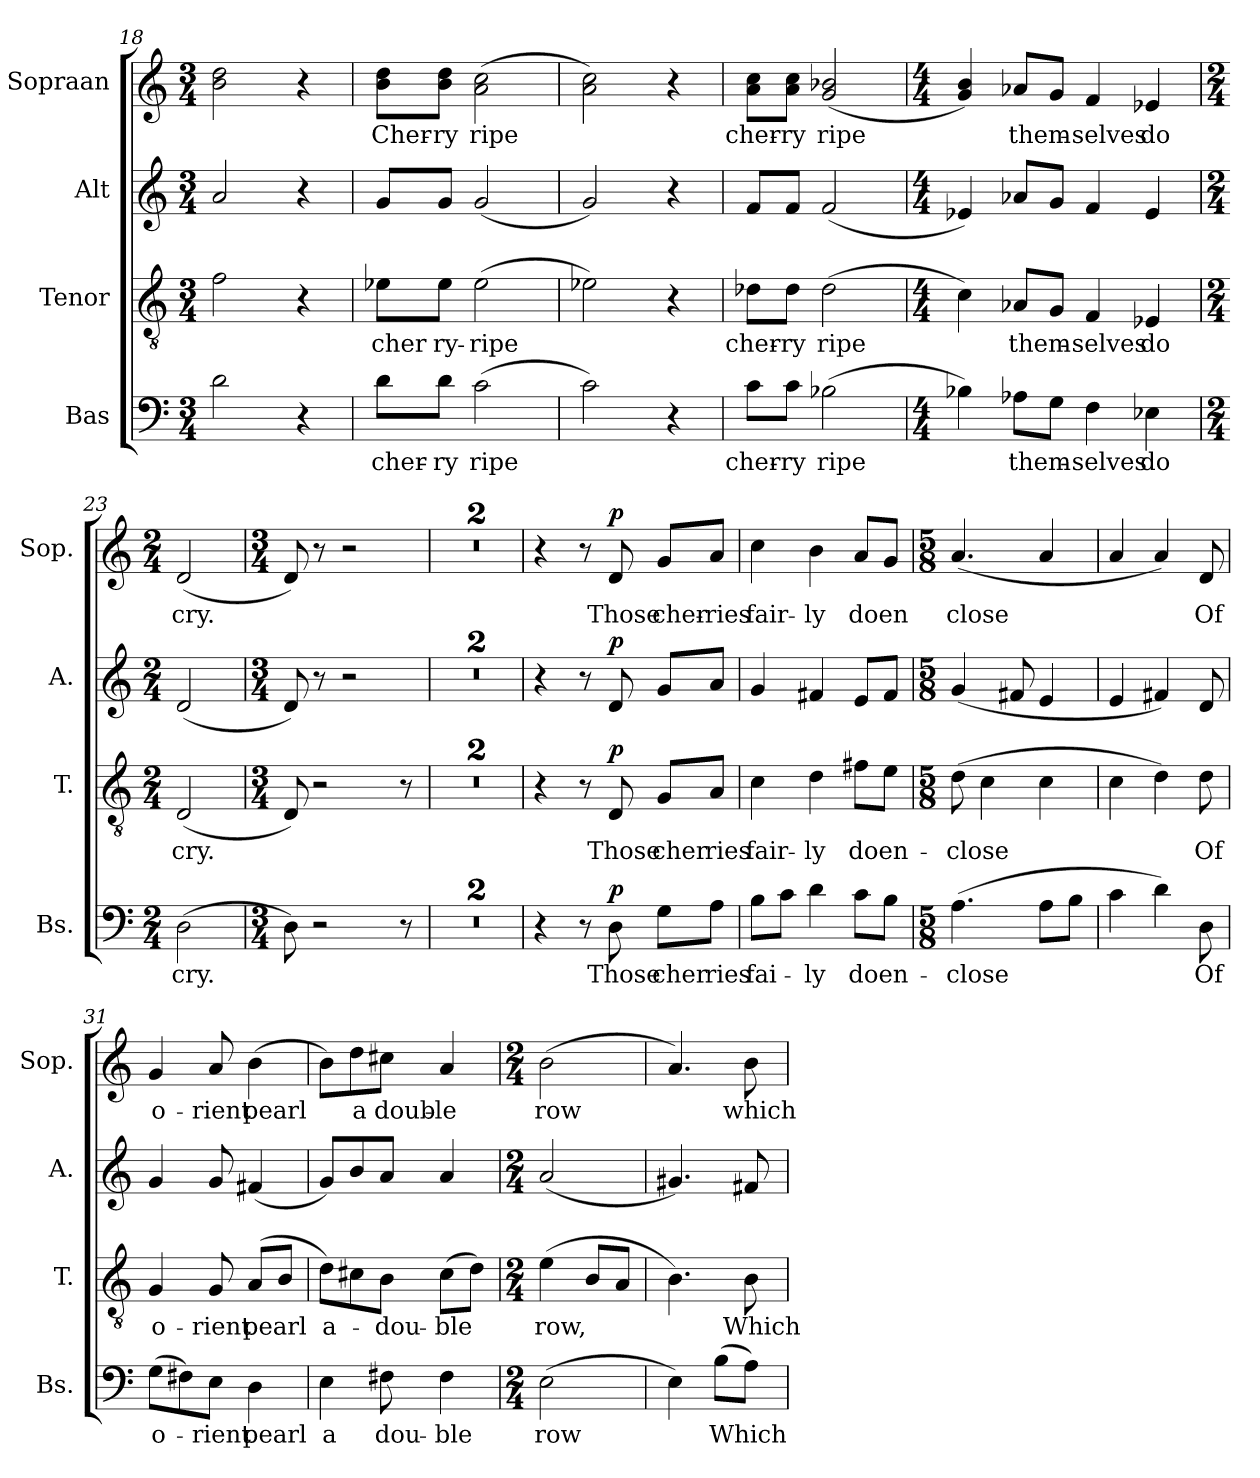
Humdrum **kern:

**kern	**text	**dynam	**kern	**text	**dynam	**kern	**dynam	**kern	**text	**dynam
*part4	*part4	*part4	*part3	*part3	*part3	*part2	*part2	*part1	*part1	*part1
*staff4	*staff4	*staff4	*staff3	*staff3	*staff3	*staff2	*staff2	*staff1	*staff1	*staff1
*I"Bas	*	*	*I"Tenor	*	*	*I"Alt	*	*I"Sopraan	*	*
*I'Bs.	*	*	*I'T.	*	*	*I'A.	*	*I'Sop.	*	*
*clefF4	*	*	*clefGv2	*	*	*clefG2	*	*clefG2	*	*
*k[]	*	*	*k[]	*	*	*k[]	*	*k[]	*	*
*M3/4	*	*	*M3/4	*	*	*M3/4	*	*M3/4	*	*
=18	=18	=18	=18	=18	=18	=18	=18	=18	=18	=18
2d\	.	.	2f\	.	.	2a/	.	2b\ 2dd\	.	.
4r	.	.	4r	.	.	4r	.	4r	.	.
=19	=19	=19	=19	=19	=19	=19	=19	=19	=19	=19
!	!LO:LY:b	!	!	!LO:LY:b	!	!	!	!	!LO:LY:b	!
8d\L	cher-	.	8e-X\L	cher	.	8g/L	.	8b\ 8dd\L	Cher-	.
!	!LO:LY:b	!	!	!LO:LY:b	!	!	!	!	!LO:LY:b	!
8d\J	-ry	.	8e-\J	ry-	.	8g/J	.	8b\ 8dd\J	-ry	.
!	!LO:LY:b	!	!	!LO:LY:b	!	!	!	!	!LO:LY:b	!
(2c\	-ripe	.	(2e-\	-ripe	.	(2g/	.	(2a\ 2cc\	ripe	.
=20	=20	=20	=20	=20	=20	=20	=20	=20	=20	=20
2c\)	.	.	2e-X\)	.	.	2g/)	.	2a\ 2cc\)	.	.
4r	.	.	4r	.	.	4r	.	4r	.	.
=21	=21	=21	=21	=21	=21	=21	=21	=21	=21	=21
!	!LO:LY:b	!	!	!LO:LY:b	!	!	!	!	!LO:LY:b	!
8c\L	cher-	.	8d-X\L	cher-	.	8f/L	.	8a\ 8cc\L	cher-	.
!	!LO:LY:b	!	!	!LO:LY:b	!	!	!	!	!LO:LY:b	!
8c\J	-ry	.	8d-\J	-ry	.	8f/J	.	8a\ 8cc\J	-ry	.
!	!LO:LY:b	!	!	!LO:LY:b	!	!	!	!	!LO:LY:b	!
(2B-X\	-ripe	.	(2d-\	-ripe	.	(2f/	.	(2g/ 2b-X/	ripe	.
!!LO:LB:g=z
=22	=22	=22	=22	=22	=22	=22	=22	=22	=22	=22
*M4/4	*	*	*M4/4	*	*	*M4/4	*	*M4/4	*	*
4B-X\)	.	.	4c\)	.	.	4e-X/)	.	4g/ 4b/)	.	.
!	!LO:LY:b	!	!	!LO:LY:b	!	!	!	!	!LO:LY:b	!
8A-X\L	them-	.	8A-X/L	them-	.	8a-X/L	.	8a-X/L	them-	.
8G\J	.	.	8G/J	.	.	8g/J	.	8g/J	.	.
!	!LO:LY:b	!	!	!LO:LY:b	!	!	!	!	!LO:LY:b	!
4F\	selves	.	4F/	selves	.	4f/	.	4f/	-selves	.
!	!LO:LY:b	!	!	!LO:LY:b	!	!	!	!	!LO:LY:b	!
4E-X\	do	.	4E-X/	do	.	4e-/	.	4e-X/	do	.
=23	=23	=23	=23	=23	=23	=23	=23	=23	=23	=23
*M2/4	*	*	*M2/4	*	*	*M2/4	*	*M2/4	*	*
!	!LO:LY:b	!	!	!LO:LY:b	!	!	!	!	!LO:LY:b	!
(2D\	-cry.	.	(2D/	-cry.	.	(2d/	.	(2d/	cry.	.
=24	=24	=24	=24	=24	=24	=24	=24	=24	=24	=24
*M3/4	*	*	*M3/4	*	*	*M3/4	*	*M3/4	*	*
8D\)	.	.	8D/)	.	.	8d/)	.	8d/)	.	.
2r	.	.	2r	.	.	8r	.	8r	.	.
.	.	.	.	.	.	2r	.	2r	.	.
8r	.	.	8r	.	.	.	.	.	.	.
=25	=25	=25	=25	=25	=25	=25	=25	=25	=25	=25
2.r	.	.	2.r	.	.	2.r	.	2.r	.	.
=26	=26	=26	=26	=26	=26	=26	=26	=26	=26	=26
2.r	.	.	2.r	.	.	2.r	.	2.r	.	.
=27	=27	=27	=27	=27	=27	=27	=27	=27	=27	=27
4r	.	.	4r	.	.	4r	.	4r	.	.
8r	.	.	8r	.	.	8r	.	8r	.	.
!	!LO:LY:b	!LO:DY:a	!	!LO:LY:b	!LO:DY:a	!	!LO:DY:a	!	!LO:LY:b	!LO:DY:a
8D\	Those	p	8D/	Those	p	8d/	p	8d/	Those	p
!	!LO:LY:b	!	!	!LO:LY:b	!	!	!	!	!LO:LY:b	!
8G\L	cher	.	8G/L	cher	.	8g/L	.	8g/L	cher-	.
!	!LO:LY:b	!	!	!LO:LY:b	!	!	!	!	!LO:LY:b	!
8A\J	ries	.	8A/J	ries	.	8a/J	.	8a/J	-ries	.
!!LO:PB:g=z
=28	=28	=28	=28	=28	=28	=28	=28	=28	=28	=28
!	!LO:LY:b	!	!	!LO:LY:b	!	!	!	!	!LO:LY:b	!
8B\L	fai-	.	4c\	fair-	.	4g/	.	4cc\	fair-	.
8c\J	.	.	.	.	.	.	.	.	.	.
!	!LO:LY:b	!	!	!LO:LY:b	!	!	!	!	!LO:LY:b	!
4d\	-ly	.	4d\	-ly	.	4f#X/	.	4b\	-ly	.
!	!LO:LY:b	!	!	!LO:LY:b	!	!	!	!	!LO:LY:b	!
8c\L	do	.	8f#X\L	do	.	8e/L	.	8a/L	do	.
!	!LO:LY:b	!	!	!LO:LY:b	!	!	!	!	!LO:LY:b	!
8B\J	en-	.	8e\J	en-	.	8f#/J	.	8g/J	en	.
=29	=29	=29	=29	=29	=29	=29	=29	=29	=29	=29
*M5/8	*	*	*M5/8	*	*	*M5/8	*	*M5/8	*	*
!	!LO:LY:b	!	!	!LO:LY:b	!	!	!	!	!LO:LY:b	!
(4.A\	-close	.	(8d\	-close	.	(4g/	.	(4.a/	close	.
.	.	.	4c\	.	.	.	.	.	.	.
.	.	.	.	.	.	8f#X/	.	.	.	.
8A\L	.	.	4c\	.	.	4e/	.	4a/	.	.
8B\J	.	.	.	.	.	.	.	.	.	.
=30	=30	=30	=30	=30	=30	=30	=30	=30	=30	=30
4c\	.	.	4c\	.	.	4e/	.	4a/	.	.
4d\)	.	.	4d\)	.	.	4f#X/)	.	4a/)	.	.
!	!LO:LY:b	!	!	!LO:LY:b	!	!	!	!	!LO:LY:b	!
8D\	Of	.	8d\	Of	.	8d/	.	8d/	Of	.
=31	=31	=31	=31	=31	=31	=31	=31	=31	=31	=31
!	!LO:LY:b	!	!	!LO:LY:b	!	!	!	!	!LO:LY:b	!
(8G\L	o-	.	4G/	o-	.	4g/	.	4g/	o-	.
8F#X\)	.	.	.	.	.	.	.	.	.	.
!	!LO:LY:b	!	!	!LO:LY:b	!	!	!	!	!LO:LY:b	!
8E\J	-rient	.	8G/	-rient	.	8g/	.	8a/	-rient	.
!	!LO:LY:b	!	!	!LO:LY:b	!	!	!	!	!LO:LY:b	!
4D\	pearl	.	(8A/L	pearl	.	(4f#X/	.	(4b\	pearl	.
.	.	.	8B/J	.	.	.	.	.	.	.
=32	=32	=32	=32	=32	=32	=32	=32	=32	=32	=32
!	!LO:LY:b	!	!	!LO:LY:b	!	!	!	!	!	!
4E\	a	.	8d\L)	a-	.	8g/L)	.	8b\L)	.	.
!	!	!	!	!	!	!	!	!	!LO:LY:b	!
.	.	.	8c#X\	.	.	8b/	.	8dd\	a	.
!	!LO:LY:b	!	!	!LO:LY:b	!	!	!	!	!LO:LY:b	!
8F#X\	dou-	.	8B\J	-dou-	.	8a/J	.	8cc#X\J	doub-	.
!	!LO:LY:b	!	!	!LO:LY:b	!	!	!	!	!LO:LY:b	!
4F#\	-ble	.	(8c#\L	-ble	.	4a/	.	4a/	-le	.
.	.	.	8d\J)	.	.	.	.	.	.	.
!!LO:LB:g=z
=33	=33	=33	=33	=33	=33	=33	=33	=33	=33	=33
*M2/4	*	*	*M2/4	*	*	*M2/4	*	*M2/4	*	*
!	!LO:LY:b	!	!	!LO:LY:b	!	!	!	!	!LO:LY:b	!
(2E\	-row	.	(4e\	row,	.	(2a/	.	(2b\	row	.
.	.	.	8B/L	.	.	.	.	.	.	.
.	.	.	8A/J	.	.	.	.	.	.	.
=34	=34	=34	=34	=34	=34	=34	=34	=34	=34	=34
4E\)	.	.	4.B\)	.	.	4.g#X/)	.	4.a/)	.	.
!	!LO:LY:b	!	!	!	!	!	!	!	!	!
(8B\L	Which	.	.	.	.	.	.	.	.	.
!	!	!	!	!LO:LY:b	!	!	!	!	!LO:LY:b	!
8A\J)	.	.	8B\	Which	.	8f#X/	.	8b\	which	.
=	=	=	=	=	=	=	=	=	=	=
*-	*-	*-	*-	*-	*-	*-	*-	*-	*-	*-
